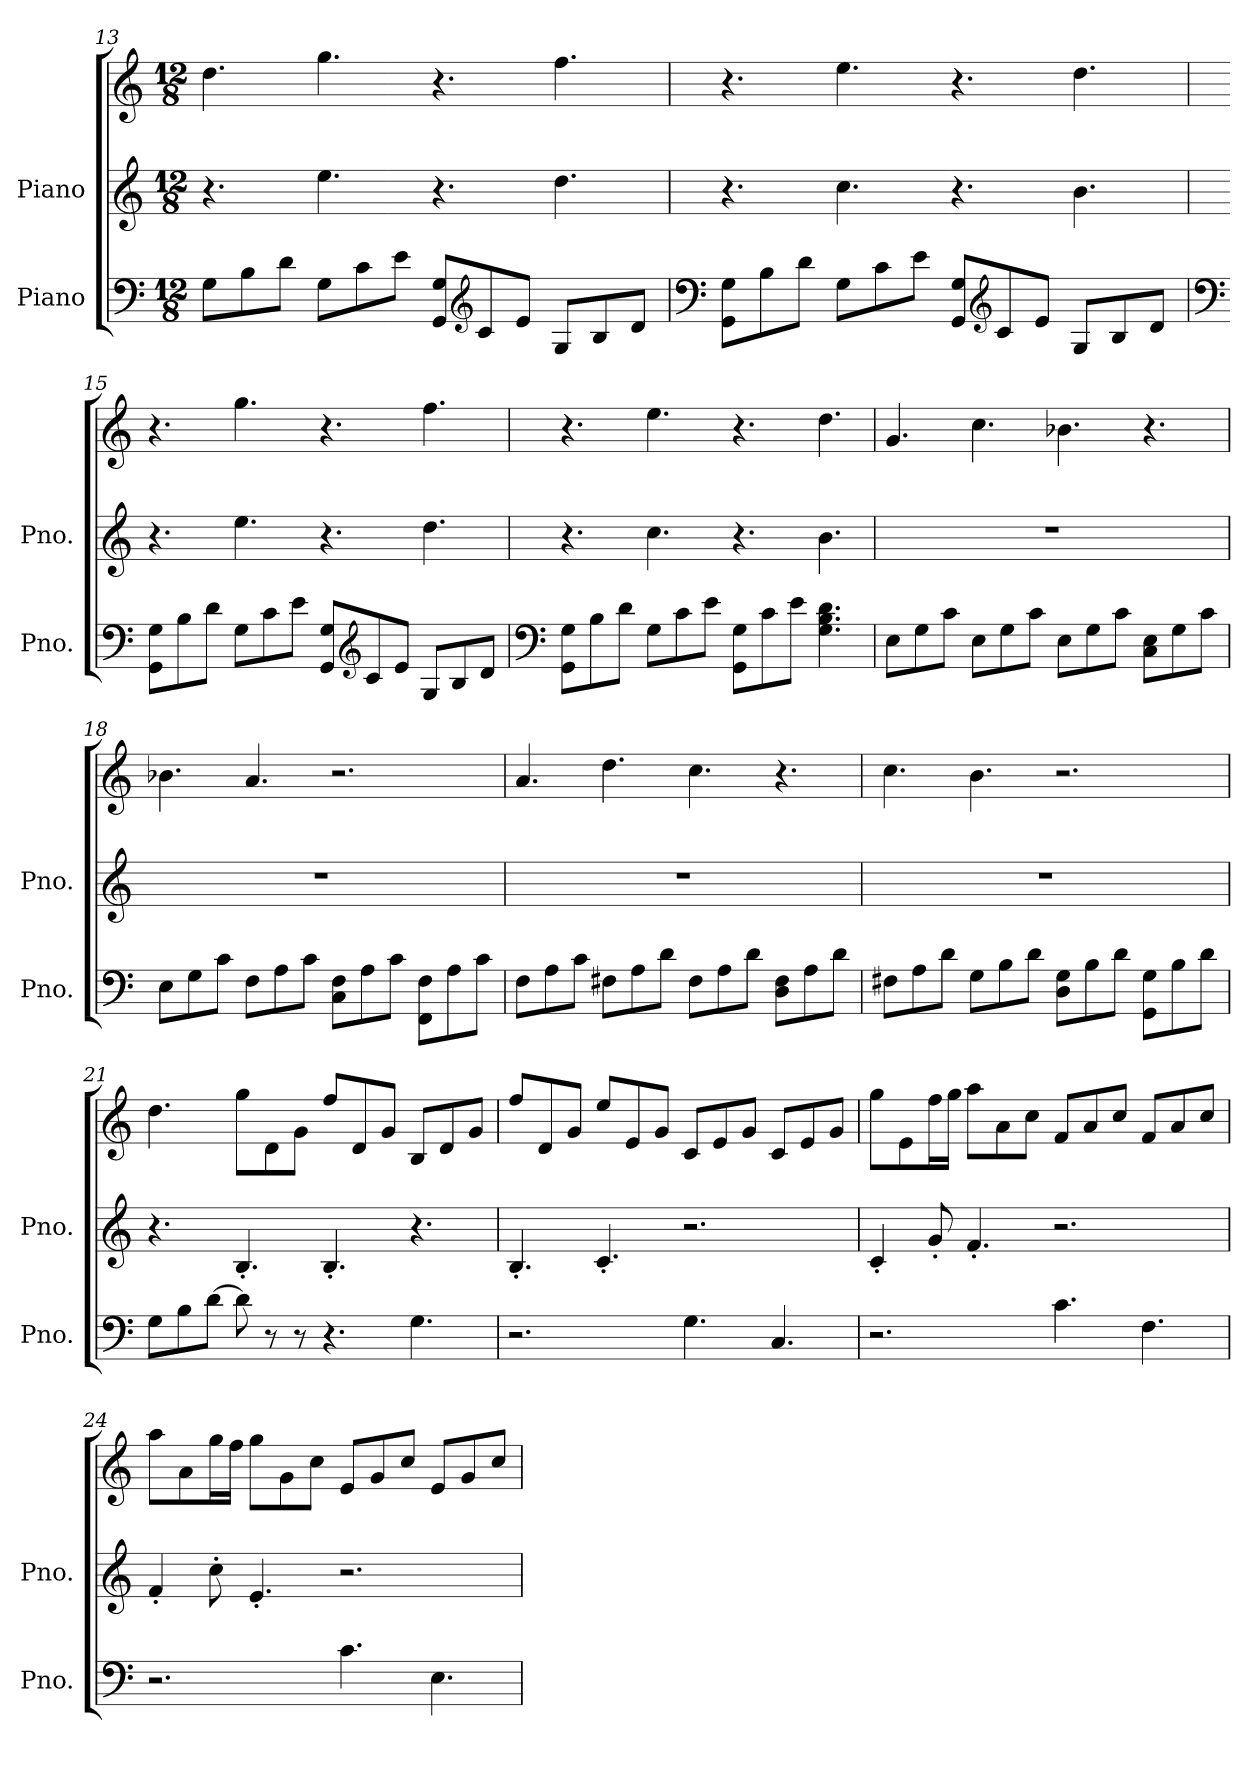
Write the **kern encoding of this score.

**kern	**kern	**kern
*part2	*part1	*part1
*staff3	*staff2	*staff1
*I"Piano	*I"Piano	*
*I'Pno.	*I'Pno.	*
*clefF4	*clefG2	*clefG2
*k[]	*k[]	*k[]
*M12/8	*M12/8	*M12/8
=13	=13	=13
8G\L	4.r	4.dd\
8B\	.	.
8d\J	.	.
8G\L	4.ee\	4.gg\
8c\	.	.
8e\J	.	.
8GG/ 8G/L	4.r	4.r
*clefG2	*	*
8c/	.	.
8e/J	.	.
8G/L	4.dd\	4.ff\
8B/	.	.
8d/J	.	.
=14	=14	=14
*clefF4	*	*
8GG\ 8G\L	4.r	4.r
8B\	.	.
8d\J	.	.
8G\L	4.cc\	4.ee\
8c\	.	.
8e\J	.	.
8GG/ 8G/L	4.r	4.r
*clefG2	*	*
8c/	.	.
8e/J	.	.
8G/L	4.b\	4.dd\
8B/	.	.
8d/J	.	.
!!LO:LB:g=z
=15	=15	=15
*clefF4	*	*
8GG\ 8G\L	4.r	4.r
8B\	.	.
8d\J	.	.
8G\L	4.ee\	4.gg\
8c\	.	.
8e\J	.	.
8GG/ 8G/L	4.r	4.r
*clefG2	*	*
8c/	.	.
8e/J	.	.
8G/L	4.dd\	4.ff\
8B/	.	.
8d/J	.	.
=16	=16	=16
*clefF4	*	*
8GG\ 8G\L	4.r	4.r
8B\	.	.
8d\J	.	.
8G\L	4.cc\	4.ee\
8c\	.	.
8e\J	.	.
8GG\ 8G\L	4.r	4.r
8c\	.	.
8e\J	.	.
4.G\ 4.B\ 4.d\	4.b\	4.dd\
=17	=17	=17
8E\L	1.r	4.g/
8G\	.	.
8c\J	.	.
8E\L	.	4.cc\
8G\	.	.
8c\J	.	.
8E\L	.	4.b-X\
8G\	.	.
8c\J	.	.
8C\ 8E\L	.	4.r
8G\	.	.
8c\J	.	.
!!LO:LB:g=z
=18	=18	=18
8E\L	1.r	4.b-X\
8G\	.	.
8c\J	.	.
8F\L	.	4.a/
8A\	.	.
8c\J	.	.
8C\ 8F\L	.	2.r
8A\	.	.
8c\J	.	.
8FF\ 8F\L	.	.
8A\	.	.
8c\J	.	.
=19	=19	=19
8F\L	1.r	4.a/
8A\	.	.
8c\J	.	.
8F#X\L	.	4.dd\
8A\	.	.
8d\J	.	.
8F#\L	.	4.cc\
8A\	.	.
8d\J	.	.
8D\ 8F#\L	.	4.r
8A\	.	.
8d\J	.	.
=20	=20	=20
8F#X\L	1.r	4.cc\
8A\	.	.
8d\J	.	.
8G\L	.	4.b\
8B\	.	.
8d\J	.	.
8D\ 8G\L	.	2.r
8B\	.	.
8d\J	.	.
8GG\ 8G\L	.	.
8B\	.	.
8d\J	.	.
!!LO:LB:g=z
=21	=21	=21
8G\L	4.r	4.dd\
8B\	.	.
[8d\J	.	.
8d\]	4.B'/	8gg\L
8r	.	8d\
8r	.	8g\J
4.r	4.B'/	8ff/L
.	.	8d/
.	.	8g/J
4.G\	4.r	8B/L
.	.	8d/
.	.	8g/J
=22	=22	=22
2.r	4.B'/	8ff/L
.	.	8d/
.	.	8g/J
.	4.c'/	8ee/L
.	.	8e/
.	.	8g/J
4.G\	2.r	8c/L
.	.	8e/
.	.	8g/J
4.C/	.	8c/L
.	.	8e/
.	.	8g/J
=23	=23	=23
2.r	4c'/	8gg\L
.	.	8e\
.	8g'/	16ff\L
.	.	16gg\JJ
.	4.f'/	8aa\L
.	.	8a\
.	.	8cc\J
4.c\	2.r	8f/L
.	.	8a/
.	.	8cc/J
4.F\	.	8f/L
.	.	8a/
.	.	8cc/J
!!LO:PB:g=z
=24	=24	=24
2.r	4f'/	8aa\L
.	.	8a\
.	8cc'\	16gg\L
.	.	16ff\JJ
.	4.e'/	8gg\L
.	.	8g\
.	.	8cc\J
4.c\	2.r	8e/L
.	.	8g/
.	.	8cc/J
4.E\	.	8e/L
.	.	8g/
.	.	8cc/J
=	=	=
*-	*-	*-
